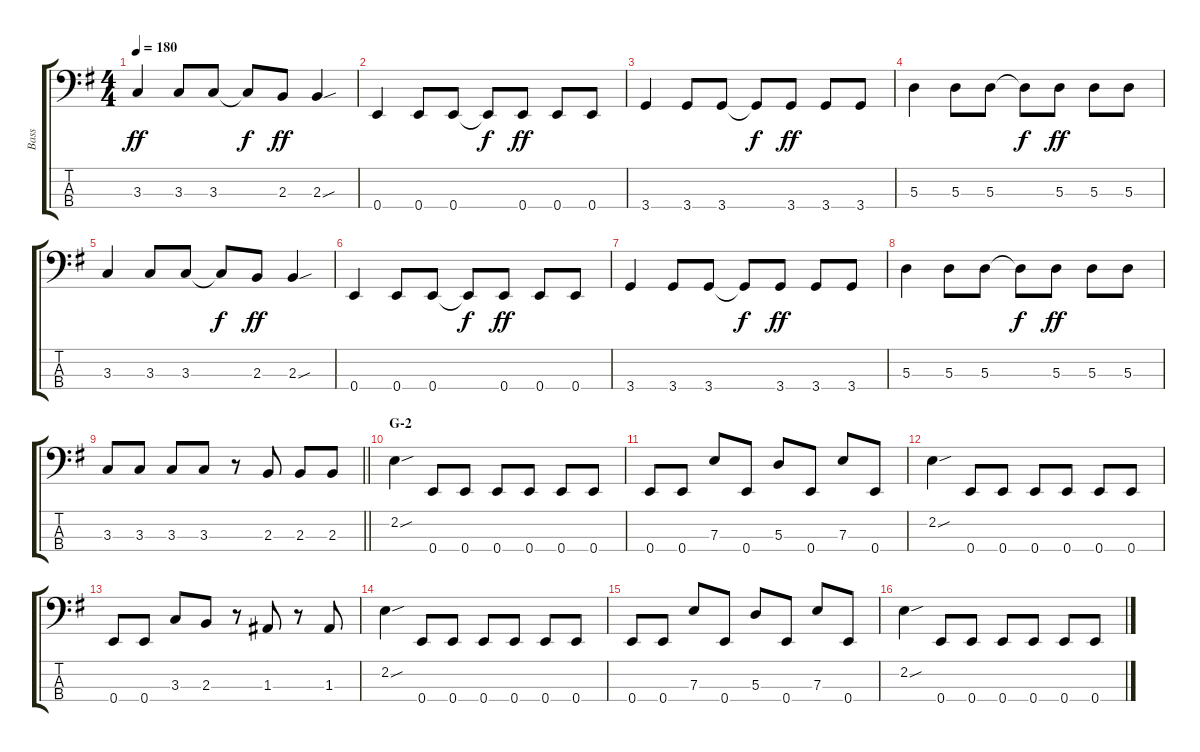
\track ("Bass" "Bass") {instrument electricbasspick}
\staff {score tabs}
\tuning (G2 D2 A1 E1) {hide}
\ts (4 4)
\tempo 180
\clef f4
\ks g
3.3.4{dy ff} 3.3.8 3.3.8 3.3{t}.8{dy f} 2.3.8{dy ff} 2.3{sou}.4 |
0.4.4 0.4.8 0.4.8 0.4{t}.8{dy f} 0.4.8{dy ff} 0.4.8 0.4.8 |
3.4.4 3.4.8 3.4.8 3.4{t}.8{dy f} 3.4.8{dy ff} 3.4.8 3.4.8 |
5.3.4 5.3.8 5.3.8 5.3{t}.8{dy f} 5.3.8{dy ff} 5.3.8 5.3.8 |
3.3.4 3.3.8 3.3.8 3.3{t}.8{dy f} 2.3.8{dy ff} 2.3{sou}.4 |
0.4.4 0.4.8 0.4.8 0.4{t}.8{dy f} 0.4.8{dy ff} 0.4.8 0.4.8 |
3.4.4 3.4.8 3.4.8 3.4{t}.8{dy f} 3.4.8{dy ff} 3.4.8 3.4.8 |
5.3.4 5.3.8 5.3.8 5.3{t}.8{dy f} 5.3.8{dy ff} 5.3.8 5.3.8 |
\barLineRight lightlight
3.3.8 3.3.8 3.3.8 3.3.8 r.8 2.3.8 2.3.8 2.3.8 |
\section ("" "G-2")
2.2{sou}.4 0.4.8 0.4.8 0.4.8 0.4.8 0.4.8 0.4.8 |
0.4.8 0.4.8 7.3.8 0.4.8 5.3.8 0.4.8 7.3.8 0.4.8 |
2.2{sou}.4 0.4.8 0.4.8 0.4.8 0.4.8 0.4.8 0.4.8 |
0.4.8 0.4.8 3.3.8 2.3.8 r.8 1.3.8 r.8 1.3.8 |
2.2{sou}.4 0.4.8 0.4.8 0.4.8 0.4.8 0.4.8 0.4.8 |
0.4.8 0.4.8 7.3.8 0.4.8 5.3.8 0.4.8 7.3.8 0.4.8 |
2.2{sou}.4 0.4.8 0.4.8 0.4.8 0.4.8 0.4.8 0.4.8
